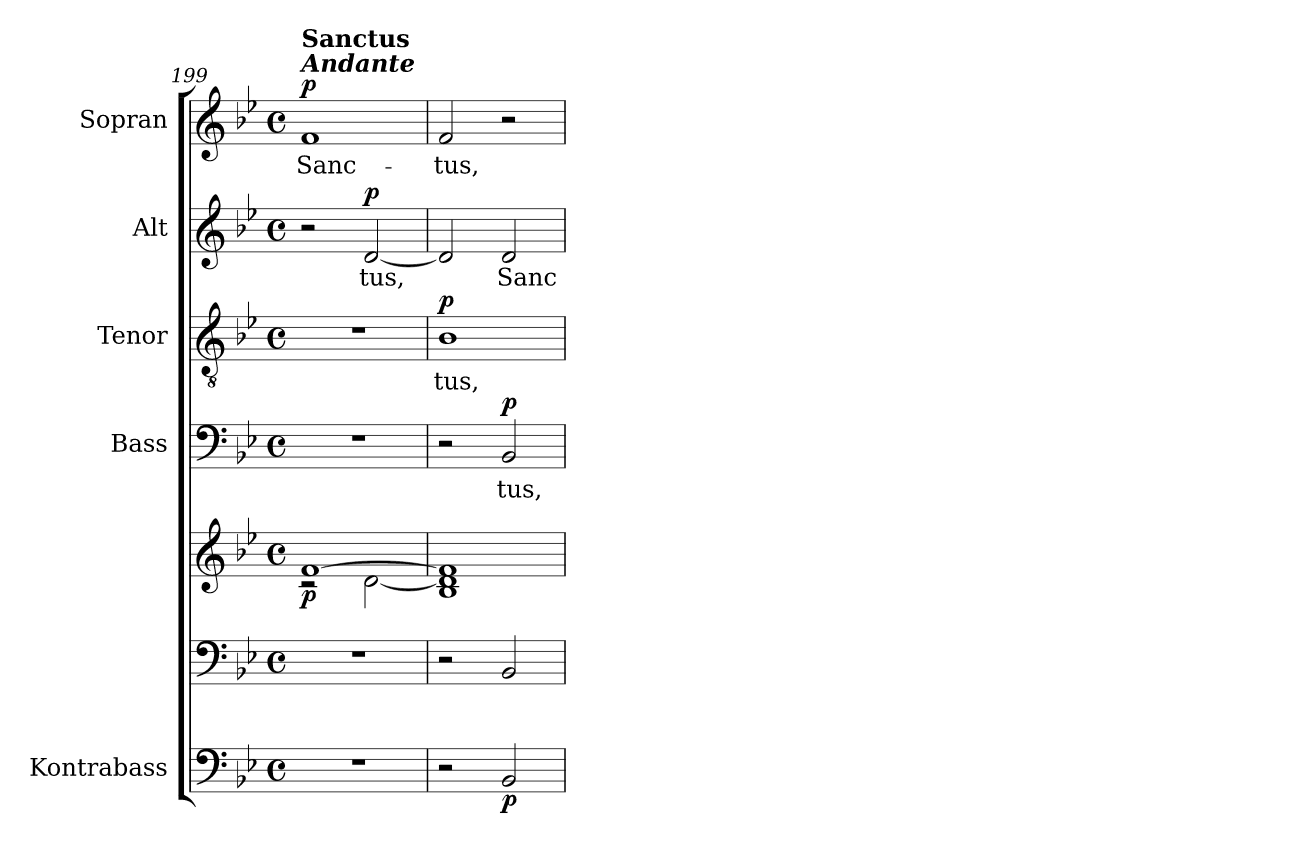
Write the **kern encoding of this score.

**kern	**dynam	**kern	**kern	**dynam	**kern	**text	**dynam	**kern	**text	**dynam	**kern	**text	**dynam	**kern	**text	**dynam
*part6	*part6	*part5	*part5	*part5	*part4	*part4	*part4	*part3	*part3	*part3	*part2	*part2	*part2	*part1	*part1	*part1
*staff7	*staff7	*staff6	*staff5	*staff5/6	*staff4	*staff4	*staff4	*staff3	*staff3	*staff3	*staff2	*staff2	*staff2	*staff1	*staff1	*staff1
*I"Kontrabass	*	*	*	*	*I"Bass	*	*	*I"Tenor	*	*	*I"Alt	*	*	*I"Sopran	*	*
*I'Kb.	*	*	*	*	*I'B.	*	*	*I'T.	*	*	*I'A.	*	*	*I'S.	*	*
!!LO:LB:g=z
*clefF4	*	*clefF4	*clefG2	*	*clefF4	*	*	*clefGv2	*	*	*clefG2	*	*	*clefG2	*	*
*ITrd7c12	*	*	*	*	*	*	*	*	*	*	*	*	*	*	*	*
*k[b-e-]	*	*k[b-e-]	*k[b-e-]	*	*k[b-e-]	*	*	*k[b-e-]	*	*	*k[b-e-]	*	*	*k[b-e-]	*	*
*B-:	*	*B-:	*B-:	*	*B-:	*	*	*B-:	*	*	*B-:	*	*	*B-:	*	*
*M4/4	*	*M4/4	*M4/4	*	*M4/4	*	*	*M4/4	*	*	*M4/4	*	*	*M4/4	*	*
*met(c)	*	*met(c)	*met(c)	*	*met(c)	*	*	*met(c)	*	*	*met(c)	*	*	*met(c)	*	*
=199	=199	=199	=199	=199	=199	=199	=199	=199	=199	=199	=199	=199	=199	=199	=199	=199
*	*	*	*^	*	*	*	*	*	*	*	*	*	*	*	*	*
!	!	!	!	!	!	!	!	!	!	!	!	!	!	!	!LO:TX:a:Bi:t=Andante	!	!
!	!	!	!	!	!	!	!	!	!	!	!	!	!	!	!LO:TX:a:B:t=Sanctus	!	!
!	!	!	!	!	!LO:DY:b	!	!	!	!	!	!	!	!	!	!	!LO:LY:b	!LO:DY:b
1r	.	1r	[>1f	2rc	p	1r	.	.	1r	.	.	2r	.	.	1f	Sanc-	p
!	!	!	!	!	!	!	!	!	!	!	!	!	!LO:LY:b	!LO:DY:a	!	!	!
.	.	.	.	[<2d\	.	.	.	.	.	.	.	[2d/	-tus,	p	.	.	.
=200	=200	=200	=200	=200	=200	=200	=200	=200	=200	=200	=200	=200	=200	=200	=200	=200	=200
!	!	!	!	!	!	!	!	!	!	!LO:LY:b	!LO:DY:a	!	!	!	!	!LO:LY:b	!
2r	.	2r	1f]	1B- 1d]	.	2r	.	.	1B-	-tus,	p	2d/]	.	.	2f/	-tus,	.
!	!LO:DY:b	!	!	!	!	!	!LO:LY:b	!LO:DY:a	!	!	!	!	!LO:LY:b	!	!	!	!
2BBB-/	p	2BB-/	.	.	.	2BB-/	-tus,	p	.	.	.	2d/	Sanc-	.	2r	.	.
*	*	*	*v	*v	*	*	*	*	*	*	*	*	*	*	*	*	*
=	=	=	=	=	=	=	=	=	=	=	=	=	=	=	=	=
*-	*-	*-	*-	*-	*-	*-	*-	*-	*-	*-	*-	*-	*-	*-	*-	*-
